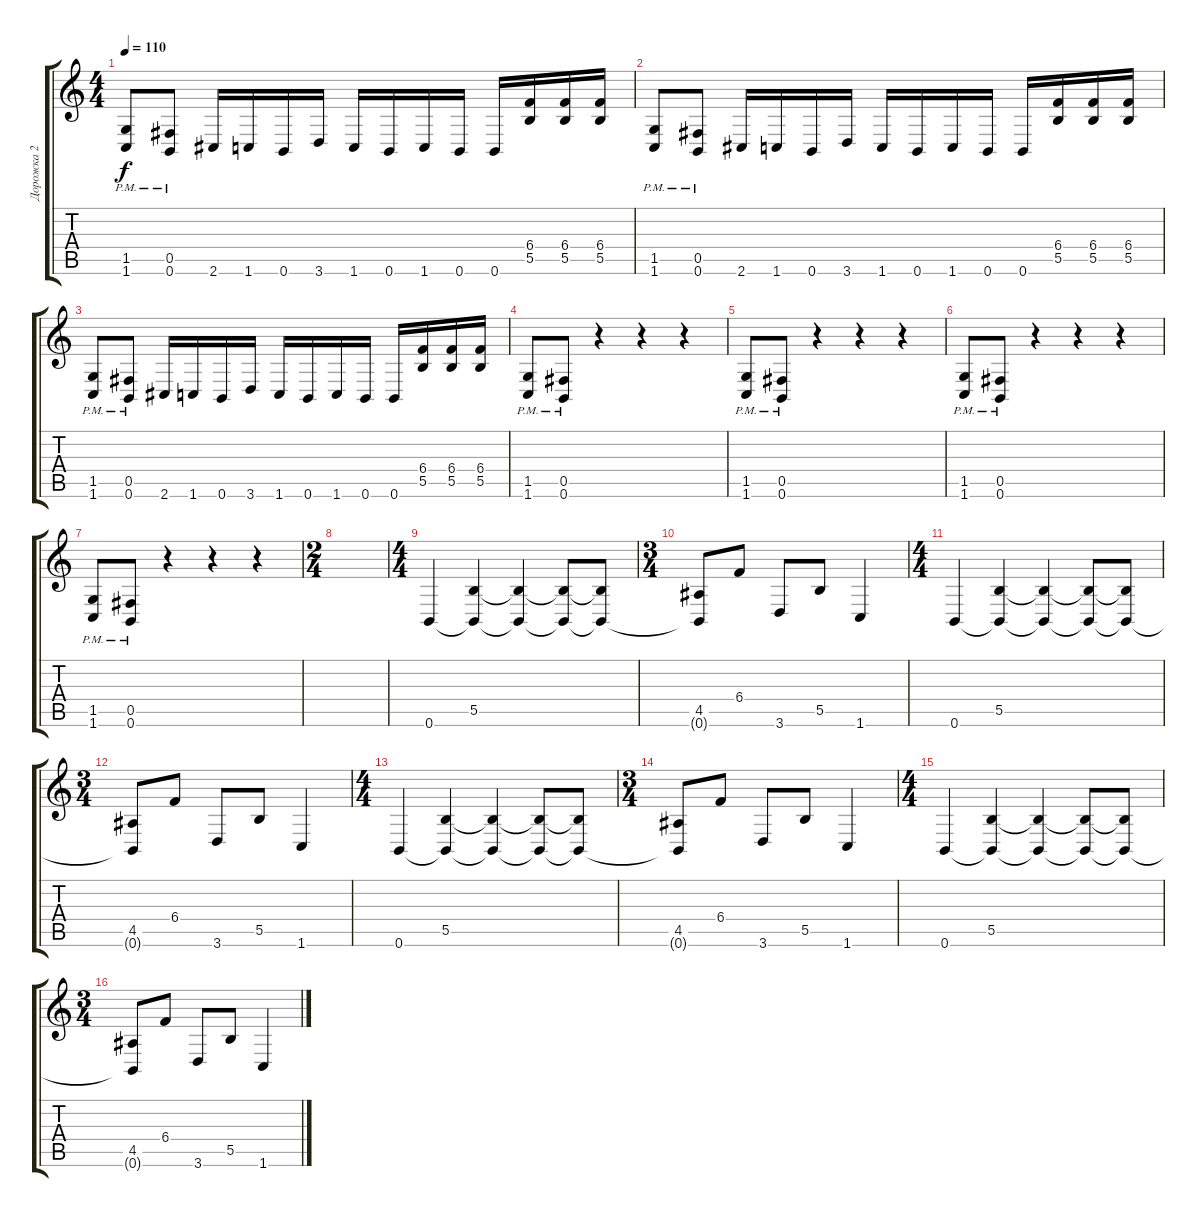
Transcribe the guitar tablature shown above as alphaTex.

\track ("Дорожка 2" "Дорожка 2") {instrument distortionguitar}
\staff {score tabs}
\tuning (Db4 Ab3 E3 B2 Gb2 B1) {hide}
\ts (4 4)
\tempo 110
\clef g2
\ks c
(1.5{pm} 1.6).8{dy f} (0.5{pm} 0.6).8 2.6.16 1.6.16 0.6.16 3.6.16 1.6.16 0.6.16 1.6.16 0.6.16 0.6.16 (6.4 5.5).16 (6.4 5.5).16 (6.4 5.5).16 |
(1.5{pm} 1.6).8 (0.5{pm} 0.6).8 2.6.16 1.6.16 0.6.16 3.6.16 1.6.16 0.6.16 1.6.16 0.6.16 0.6.16 (6.4 5.5).16 (6.4 5.5).16 (6.4 5.5).16 |
(1.5{pm} 1.6).8 (0.5{pm} 0.6).8 2.6.16 1.6.16 0.6.16 3.6.16 1.6.16 0.6.16 1.6.16 0.6.16 0.6.16 (6.4 5.5).16 (6.4 5.5).16 (6.4 5.5).16 |
(1.5{pm} 1.6).8 (0.5{pm} 0.6).8 r.4 r.4 r.4 |
(1.5{pm} 1.6).8 (0.5{pm} 0.6).8 r.4 r.4 r.4 |
(1.5{pm} 1.6).8 (0.5{pm} 0.6).8 r.4 r.4 r.4 |
(1.5{pm} 1.6).8 (0.5{pm} 0.6).8 r.4 r.4 r.4 |
\ts (2 4)
|
\ts (4 4)
0.6.4{instrument electricguitarclean} (5.5 0.6{t}).4 (5.5{t} 0.6{t}).4 (5.5{t} 0.6{t}).8 (5.5{t} 0.6{t}).8 |
\ts (3 4)
(4.5 0.6{t}).8 6.4.8 3.6.8 5.5.8 1.6.4 |
\ts (4 4)
0.6.4 (5.5 0.6{t}).4 (5.5{t} 0.6{t}).4 (5.5{t} 0.6{t}).8 (5.5{t} 0.6{t}).8 |
\ts (3 4)
(4.5 0.6{t}).8 6.4.8 3.6.8 5.5.8 1.6.4 |
\ts (4 4)
0.6.4 (5.5 0.6{t}).4 (5.5{t} 0.6{t}).4 (5.5{t} 0.6{t}).8 (5.5{t} 0.6{t}).8 |
\ts (3 4)
(4.5 0.6{t}).8 6.4.8 3.6.8 5.5.8 1.6.4 |
\ts (4 4)
0.6.4 (5.5 0.6{t}).4 (5.5{t} 0.6{t}).4 (5.5{t} 0.6{t}).8 (5.5{t} 0.6{t}).8 |
\ts (3 4)
(4.5 0.6{t}).8 6.4.8 3.6.8 5.5.8 1.6.4
